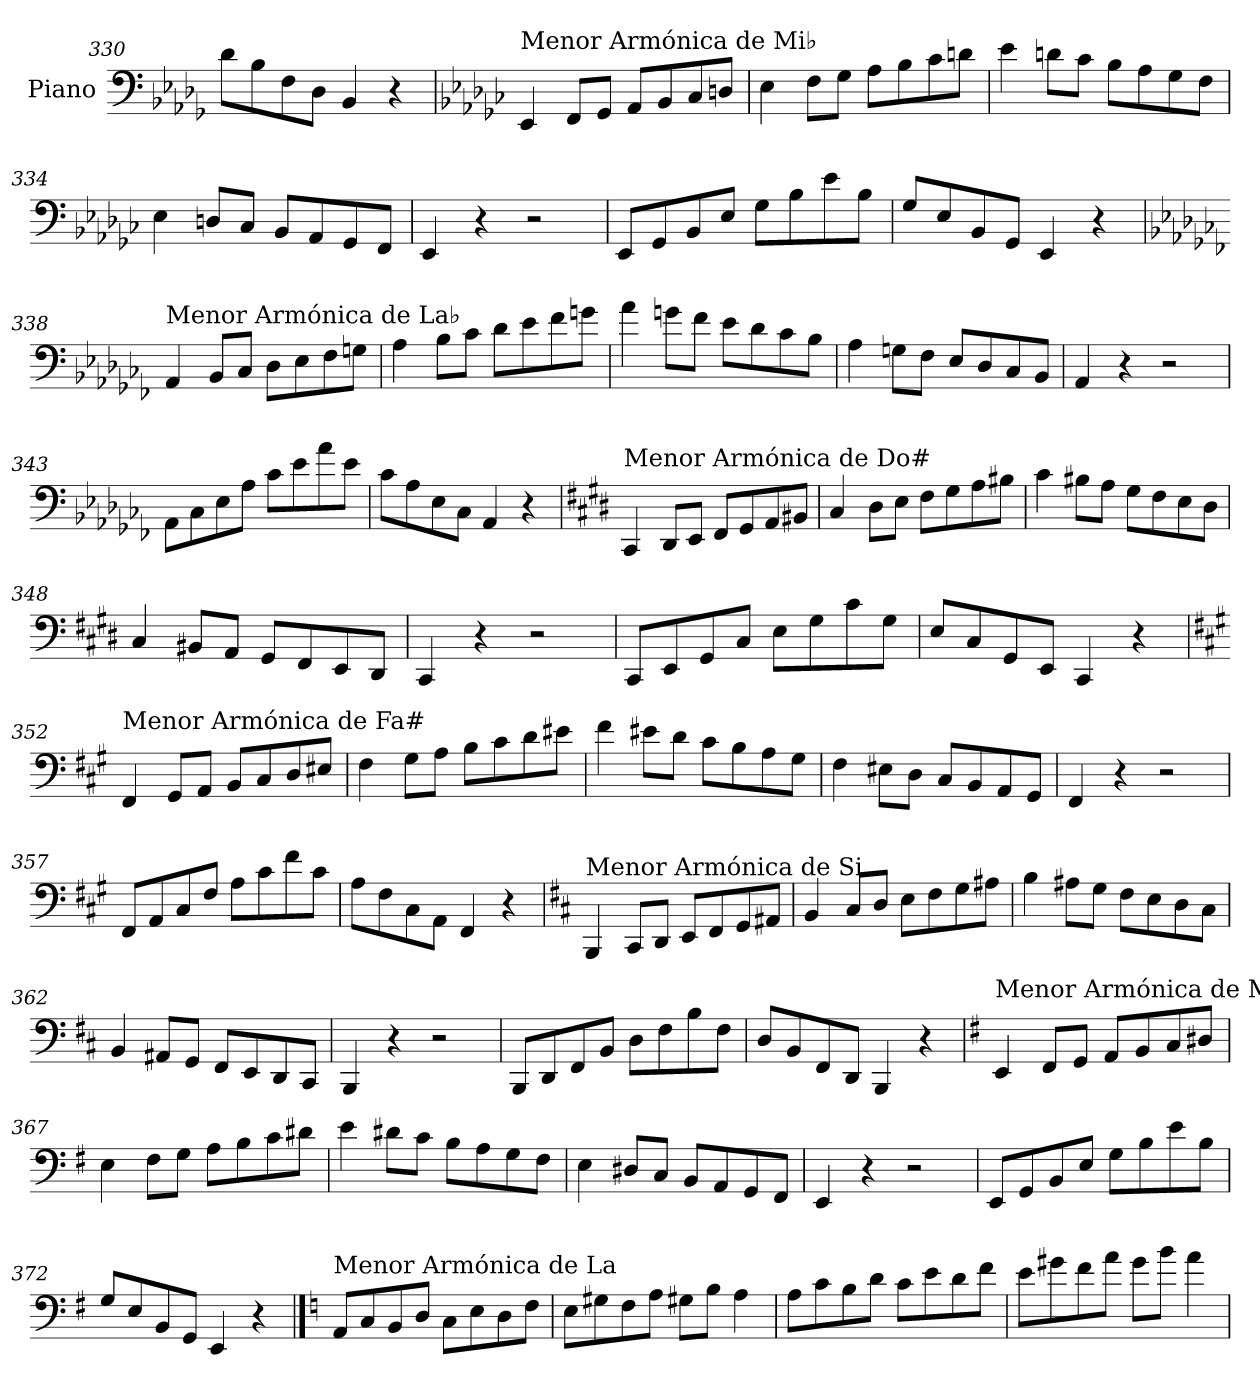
**kern
*part1
*staff1
*I"Piano
*I'Pno.
*clefF4
*k[b-e-a-d-g-]
=330
8d-\L
8B-\
8F\
8D-\J
4BB-/
4r
!!LO:LB:g=z
=331
*k[b-e-a-d-g-c-]
!LO:TX:a:t=Menor Armónica de Mi♭
4EE-/
8FF/L
8GG-/J
8AA-/L
8BB-/
8C-/
8Dn/J
=332
4E-\
8F\L
8G-\J
8A-\L
8B-\
8c-\
8dn\J
=333
4e-\
8dn\L
8c-\J
8B-\L
8A-\
8G-\
8F\J
=334
4E-\
8Dn/L
8C-/J
8BB-/L
8AA-/
8GG-/
8FF/J
=335
4EE-/
4r
2r
=336
8EE-/L
8GG-/
8BB-/
8E-/J
8G-\L
8B-\
8e-\
8B-\J
=337
8G-/L
8E-/
8BB-/
8GG-/J
4EE-/
4r
!!LO:LB:g=z
=338
*k[b-e-a-d-g-c-f-]
!LO:TX:a:t=Menor Armónica de La♭
4AA-/
8BB-/L
8C-/J
8D-\L
8E-\
8F-\
8Gn\J
=339
4A-\
8B-\L
8c-\J
8d-\L
8e-\
8f-\
8gn\J
=340
4a-\
8gn\L
8f-\J
8e-\L
8d-\
8c-\
8B-\J
=341
4A-\
8Gn\L
8F-\J
8E-/L
8D-/
8C-/
8BB-/J
=342
4AA-/
4r
2r
=343
8AA-\L
8C-\
8E-\
8A-\J
8c-\L
8e-\
8a-\
8e-\J
=344
8c-\L
8A-\
8E-\
8C-\J
4AA-/
4r
!!LO:LB:g=z
=345
*k[f#c#g#d#]
!LO:TX:a:t=Menor Armónica de Do#
4CC#/
8DD#/L
8EE/J
8FF#/L
8GG#/
8AA/
8BB#X/J
=346
4C#/
8D#\L
8E\J
8F#\L
8G#\
8A\
8B#X\J
=347
4c#\
8B#X\L
8A\J
8G#\L
8F#\
8E\
8D#\J
=348
4C#/
8BB#X/L
8AA/J
8GG#/L
8FF#/
8EE/
8DD#/J
=349
4CC#/
4r
2r
=350
8CC#/L
8EE/
8GG#/
8C#/J
8E\L
8G#\
8c#\
8G#\J
=351
8E/L
8C#/
8GG#/
8EE/J
4CC#/
4r
!!LO:LB:g=z
=352
*k[f#c#g#]
!LO:TX:a:t=Menor Armónica de Fa#
4FF#/
8GG#/L
8AA/J
8BB/L
8C#/
8D/
8E#X/J
=353
4F#\
8G#\L
8A\J
8B\L
8c#\
8d\
8e#X\J
=354
4f#\
8e#X\L
8d\J
8c#\L
8B\
8A\
8G#\J
=355
4F#\
8E#X\L
8D\J
8C#/L
8BB/
8AA/
8GG#/J
=356
4FF#/
4r
2r
=357
8FF#/L
8AA/
8C#/
8F#/J
8A\L
8c#\
8f#\
8c#\J
=358
8A\L
8F#\
8C#\
8AA\J
4FF#/
4r
!!LO:LB:g=z
=359
*k[f#c#]
!LO:TX:a:t=Menor Armónica de Si
4BBB/
8CC#/L
8DD/J
8EE/L
8FF#/
8GG/
8AA#X/J
=360
4BB/
8C#/L
8D/J
8E\L
8F#\
8G\
8A#X\J
=361
4B\
8A#X\L
8G\J
8F#\L
8E\
8D\
8C#\J
=362
4BB/
8AA#X/L
8GG/J
8FF#/L
8EE/
8DD/
8CC#/J
=363
4BBB/
4r
2r
=364
8BBB/L
8DD/
8FF#/
8BB/J
8D\L
8F#\
8B\
8F#\J
=365
8D/L
8BB/
8FF#/
8DD/J
4BBB/
4r
!!LO:LB:g=z
=366
*k[f#]
!LO:TX:a:t=Menor Armónica de Mi
4EE/
8FF#/L
8GG/J
8AA/L
8BB/
8C/
8D#X/J
=367
4E\
8F#\L
8G\J
8A\L
8B\
8c\
8d#X\J
=368
4e\
8d#X\L
8c\J
8B\L
8A\
8G\
8F#\J
=369
4E\
8D#X/L
8C/J
8BB/L
8AA/
8GG/
8FF#/J
=370
4EE/
4r
2r
=371
8EE/L
8GG/
8BB/
8E/J
8G\L
8B\
8e\
8B\J
=372
8G/L
8E/
8BB/
8GG/J
4EE/
4r
!!LO:PB:g=z
==373
*k[]
!LO:TX:a:t=Menor Armónica de La
8AA/L
8C/
8BB/
8D/J
8C\L
8E\
8D\
8F\J
=374
8E\L
8G#X\
8F\
8A\J
8G#X\L
8B\J
4A\
=375
8A\L
8c\
8B\
8d\J
8c\L
8e\
8d\
8f\J
=376
8e\L
8g#X\
8f\
8a\J
8g#\L
8b\J
4a\
=
*-
